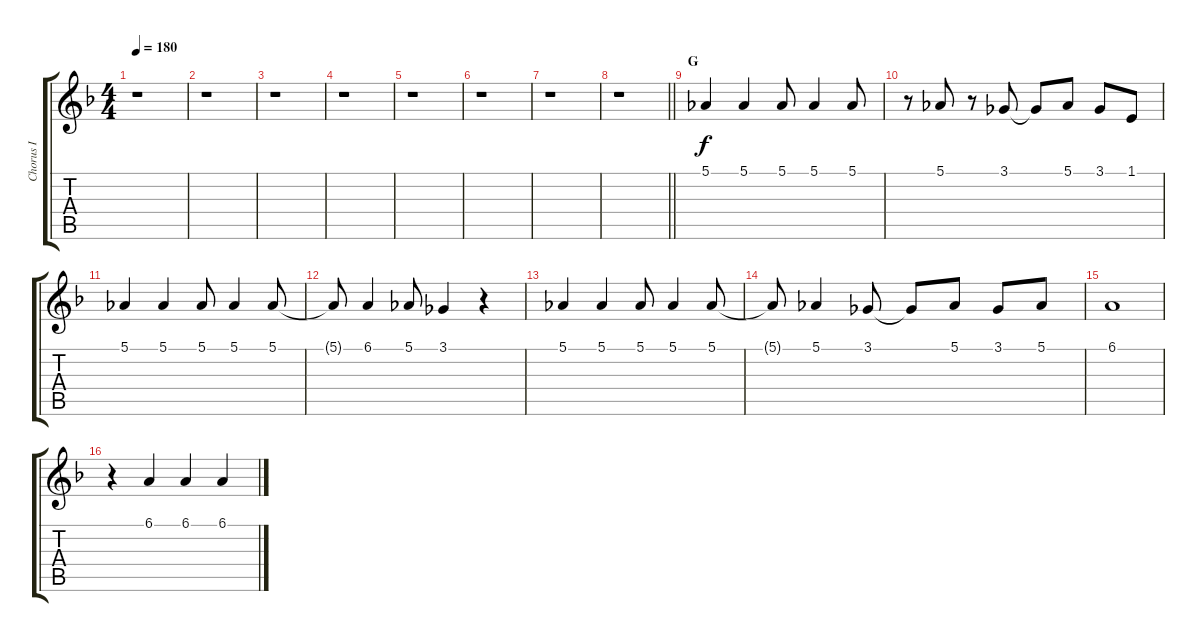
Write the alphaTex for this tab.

\track ("Chorus I" "Chorus I") {instrument voiceoohs}
\staff {score tabs}
\tuning (Eb4 Bb3 Gb3 Db3 Ab2 Eb2) {hide}
\ts (4 4)
\tempo 180
\clef g2
\ks f
r.1{dy f} |
r.1 |
r.1 |
r.1 |
r.1 |
r.1 |
r.1 |
\barLineRight lightlight
r.1 |
\section ("" "G")
5.1.4 5.1.4 5.1.8 5.1.4 5.1.8 |
r.8 5.1.8 r.8 3.1.8 3.1{t}.8 5.1.8 3.1.8 1.1.8 |
5.1.4 5.1.4 5.1.8 5.1.4 5.1.8 |
5.1{t}.8 6.1.4 5.1.8 3.1.4 r.4 |
5.1.4 5.1.4 5.1.8 5.1.4 5.1.8 |
5.1{t}.8 5.1.4 3.1.8 3.1{t}.8 5.1.8 3.1.8 5.1.8 |
6.1.1 |
r.4 6.1.4 6.1.4 6.1.4
